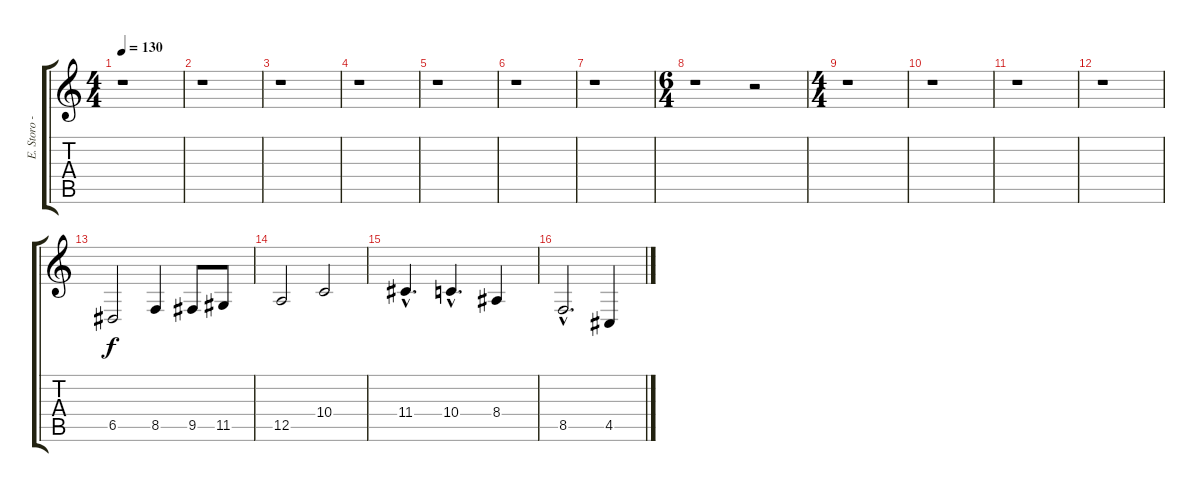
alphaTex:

\track ("E. Storo - Keyboard" "E. Storo -") {instrument celesta}
\staff {score tabs}
\tuning (A4 B3 G3 D3 A2 E2) {hide}
\ts (4 4)
\tempo 130
\clef g2
\ks c
r.1{dy mp} |
r.1 |
r.1 |
r.1 |
r.1 |
r.1 |
r.1 |
\ts (6 4)
r.1 r.2 |
\ts (4 4)
r.1 |
r.1 |
r.1 |
r.1 |
6.5.2{dy f volume 14 balance 13 instrument synthstrings1} 8.5.4 9.5.8 11.5.8 |
12.5.2 10.4.2 |
11.4{hac}.4{d} 10.4{hac}.4{d} 8.4.4 |
8.5{hac}.2{d} 4.5.4
